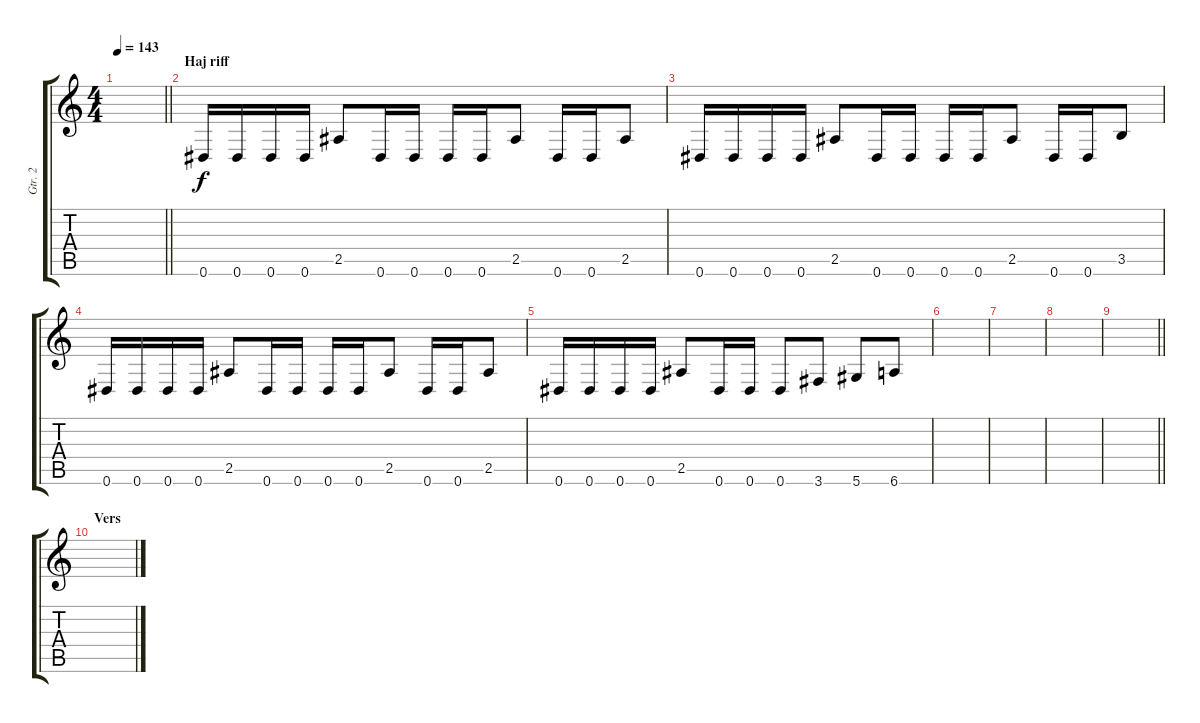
\track ("Gtr. 2" "Gtr. 2") {instrument distortionguitar}
\staff {score tabs}
\tuning (Eb4 Bb3 Gb3 Db3 Ab2 Eb2) {hide}
\ts (4 4)
\tempo 143
\clef g2
\barLineRight lightlight
\ks c
|
\section ("" "Haj riff")
0.6.16 0.6.16 0.6.16 0.6.16 2.5.8 0.6.16 0.6.16 0.6.16 0.6.16 2.5.8 0.6.16 0.6.16 2.5.8 |
0.6.16 0.6.16 0.6.16 0.6.16 2.5.8 0.6.16 0.6.16 0.6.16 0.6.16 2.5.8 0.6.16 0.6.16 3.5.8 |
0.6.16 0.6.16 0.6.16 0.6.16 2.5.8 0.6.16 0.6.16 0.6.16 0.6.16 2.5.8 0.6.16 0.6.16 2.5.8 |
0.6.16 0.6.16 0.6.16 0.6.16 2.5.8 0.6.16 0.6.16 0.6.8 3.6.8 5.6.8 6.6.8 |
|
|
|
\barLineRight lightlight
|
\section ("" "Vers")
